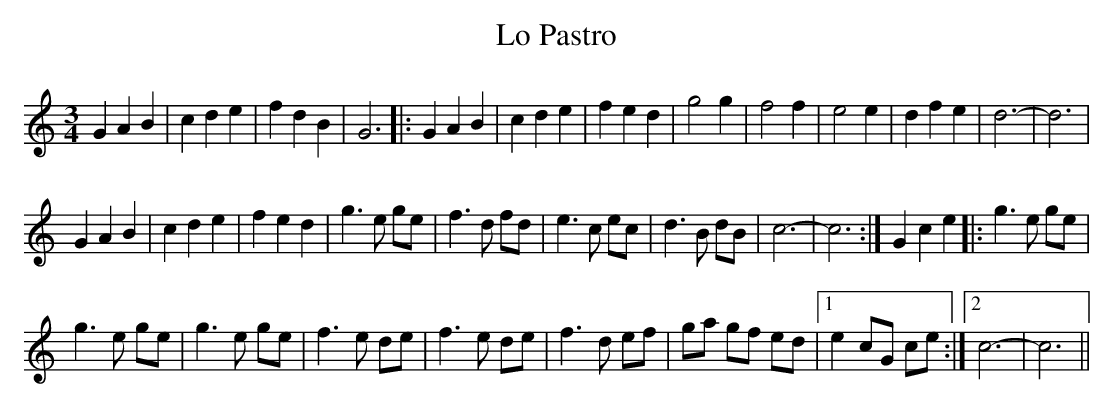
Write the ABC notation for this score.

X:1
T:Lo Pastro
M:3/4
L:1/4
K:C
GAB|cde|fdB|G3|:GAB|cde|fed|\
g2g|f2f|e2e|dfe|d3-|d3|
GAB|cde|fed|\
L:1/8
g3e ge|f3d fd|e3c ec|d3B dB|c6-|c6:|\
G2c2e2|:g3e ge|
g3e ge|g3e ge|\
f3e de|f3e de|f3d ef|ga gf ed|1 e2 cG ce:|2 c6-|c6||
